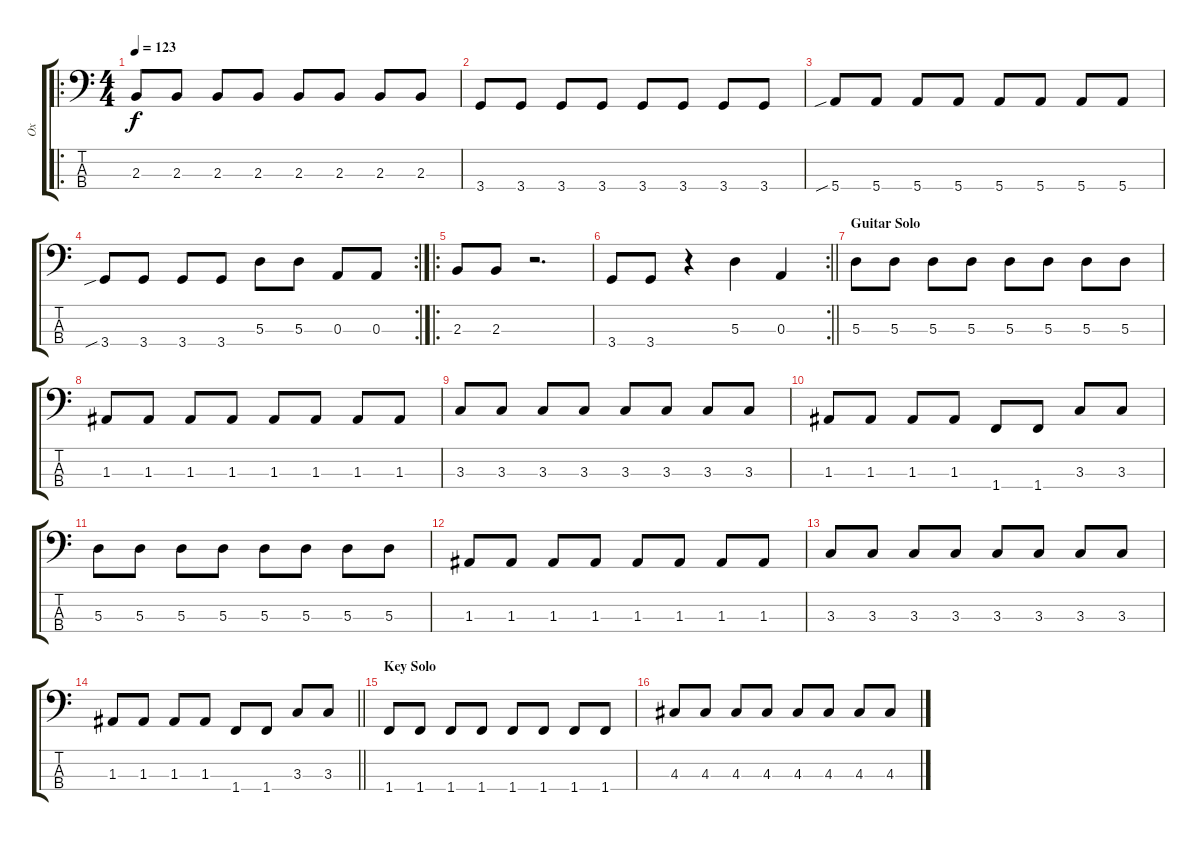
\track ("Ox" "Ox") {instrument electricbasspick}
\staff {score tabs}
\tuning (G2 D2 A1 E1) {hide}
\ro
\ts (4 4)
\tempo 123
\clef f4
\ks c
2.3.8{dy f} 2.3.8 2.3.8 2.3.8 2.3.8 2.3.8 2.3.8 2.3.8 |
3.4.8 3.4.8 3.4.8 3.4.8 3.4.8 3.4.8 3.4.8 3.4.8 |
5.4{sib}.8 5.4.8 5.4.8 5.4.8 5.4.8 5.4.8 5.4.8 5.4.8 |
\rc 2
3.4{sib}.8 3.4.8 3.4.8 3.4.8 5.3.8 5.3.8 0.3.8 0.3.8 |
\ro
2.3.8 2.3.8 r.2{d} |
\rc 2
\barLineRight lightlight
3.4.8 3.4.8 r.4 5.3.4 0.3.4 |
\section ("" "Guitar Solo")
5.3.8 5.3.8 5.3.8 5.3.8 5.3.8 5.3.8 5.3.8 5.3.8 |
1.3.8 1.3.8 1.3.8 1.3.8 1.3.8 1.3.8 1.3.8 1.3.8 |
3.3.8 3.3.8 3.3.8 3.3.8 3.3.8 3.3.8 3.3.8 3.3.8 |
1.3.8 1.3.8 1.3.8 1.3.8 1.4.8 1.4.8 3.3.8 3.3.8 |
5.3.8 5.3.8 5.3.8 5.3.8 5.3.8 5.3.8 5.3.8 5.3.8 |
1.3.8 1.3.8 1.3.8 1.3.8 1.3.8 1.3.8 1.3.8 1.3.8 |
3.3.8 3.3.8 3.3.8 3.3.8 3.3.8 3.3.8 3.3.8 3.3.8 |
\barLineRight lightlight
1.3.8 1.3.8 1.3.8 1.3.8 1.4.8 1.4.8 3.3.8 3.3.8 |
\section ("" "Key Solo")
1.4.8 1.4.8 1.4.8 1.4.8 1.4.8 1.4.8 1.4.8 1.4.8 |
4.3.8 4.3.8 4.3.8 4.3.8 4.3.8 4.3.8 4.3.8 4.3.8
